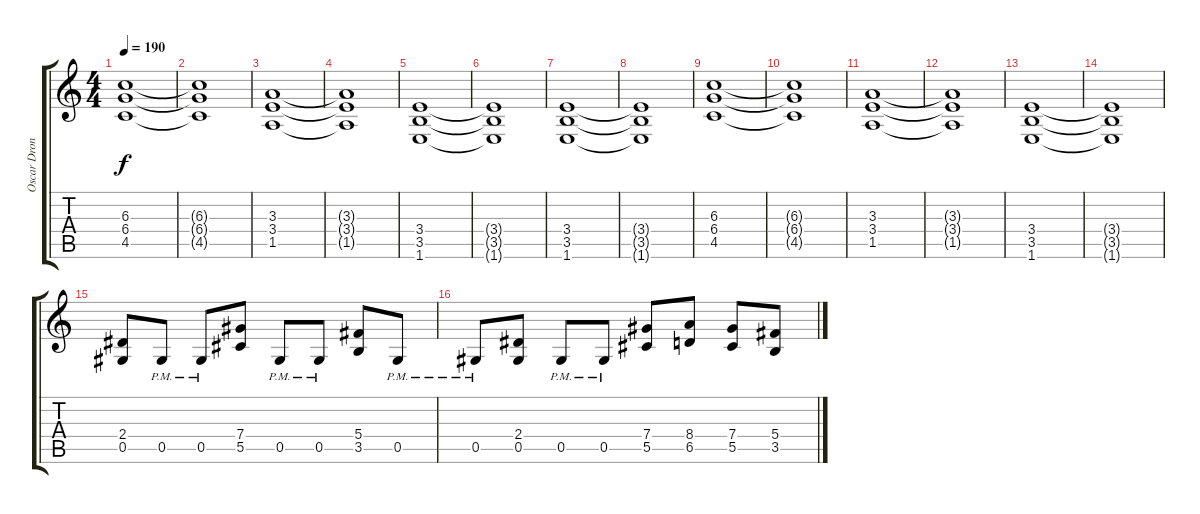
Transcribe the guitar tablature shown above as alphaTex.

\track ("Oscar Dronjak Rhytm" "Oscar Dron") {instrument distortionguitar}
\staff {score tabs}
\tuning (Eb4 Bb3 Gb3 Db3 Ab2 Eb2) {hide}
\ts (4 4)
\tempo 190
\clef g2
\ks c
(6.3 6.4 4.5).1{dy f} |
(6.3{t} 6.4{t} 4.5{t}).1 |
(3.3 3.4 1.5).1 |
(3.3{t} 3.4{t} 1.5{t}).1 |
(3.4 3.5 1.6).1 |
(3.4{t} 3.5{t} 1.6{t}).1 |
(3.4 3.5 1.6).1 |
(3.4{t} 3.5{t} 1.6{t}).1 |
(6.3 6.4 4.5).1 |
(6.3{t} 6.4{t} 4.5{t}).1 |
(3.3 3.4 1.5).1 |
(3.3{t} 3.4{t} 1.5{t}).1 |
(3.4 3.5 1.6).1 |
(3.4{t} 3.5{t} 1.6{t}).1 |
(2.4 0.5).8 0.5{pm}.8 0.5{pm}.8 (7.4 5.5).8 0.5{pm}.8 0.5{pm}.8 (5.4 3.5).8 0.5{pm}.8 |
0.5{pm}.8 (2.4 0.5).8 0.5{pm}.8 0.5{pm}.8 (7.4 5.5).8 (8.4 6.5).8 (7.4 5.5).8 (5.4 3.5).8
